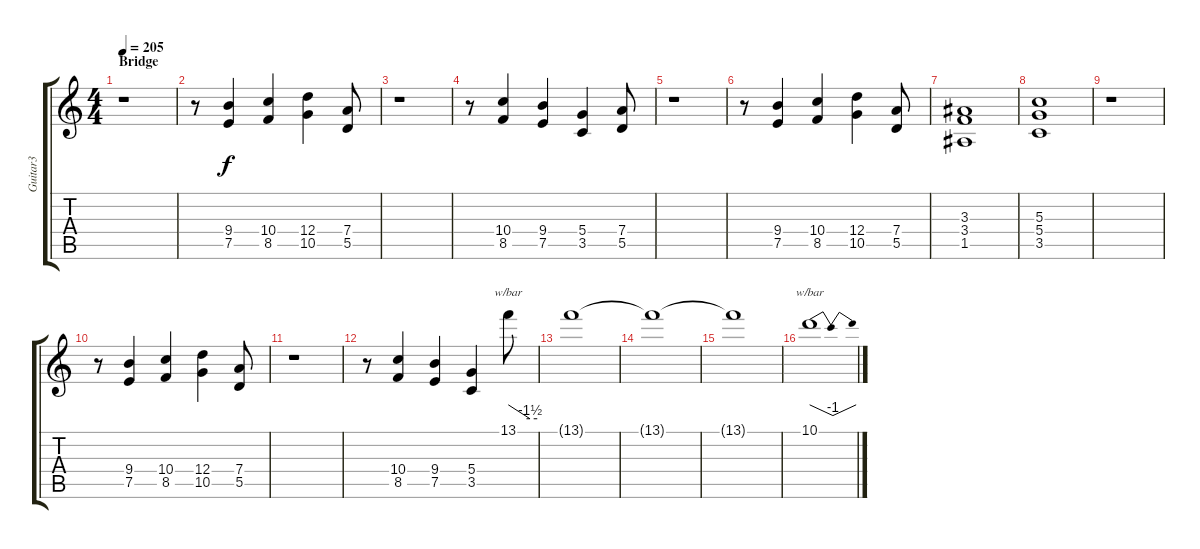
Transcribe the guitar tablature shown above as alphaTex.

\track ("Guitar3" "Guitar3") {instrument distortionguitar}
\staff {score tabs}
\tuning (E4 B3 G3 D3 A2 E2) {hide}
\ts (4 4)
\section ("" "Bridge")
\tempo 205
\clef g2
\ks c
r.1{dy f} |
r.8 (9.4 7.5).4 (10.4 8.5).4 (12.4 10.5).4 (7.4 5.5).8 |
r.1 |
r.8 (10.4 8.5).4 (9.4 7.5).4 (5.4 3.5).4 (7.4 5.5).8 |
r.1 |
r.8 (9.4 7.5).4 (10.4 8.5).4 (12.4 10.5).4 (7.4 5.5).8 |
(3.3 3.4 1.5).1 |
(5.3 5.4 3.5).1 |
r.1 |
r.8 (9.4 7.5).4 (10.4 8.5).4 (12.4 10.5).4 (7.4 5.5).8 |
r.1 |
r.8 (10.4 8.5).4 (9.4 7.5).4 (5.4 3.5).4 13.1.8{tbe (custom default 0 0 45 -6 60 -6)} |
13.1{t}.1 |
13.1{t}.1 |
13.1{t}.1 |
10.1.1{tbe (dip default 0 0 30 -4 60 0)}
